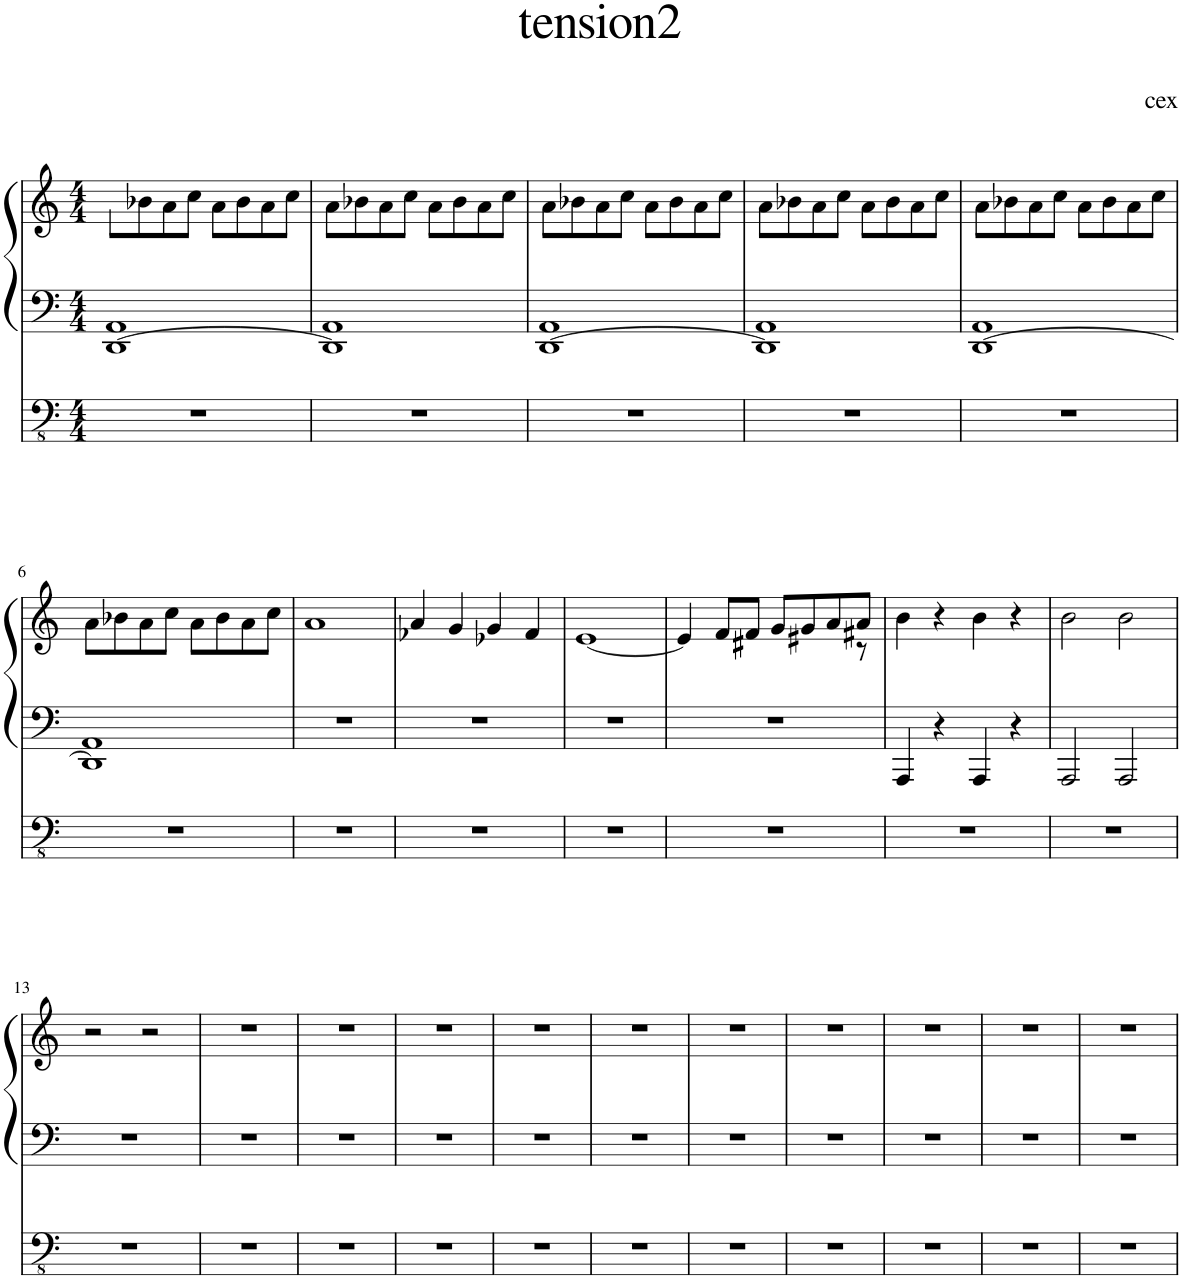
**kern	**kern	**kern
*part1	*part1	*part1
*staff3	*staff2	*staff1
*I"Órgano de tubos	*	*
*clefFv4	*clefF4	*clefG2
*k[]	*k[]	*k[]
*M4/4	*M4/4	*M4/4
=1	=1	=1
*	*^	*
1r	[1DD	1AA	8a\L
.	.	.	8b-X\
.	.	.	8a\
.	.	.	8cc\J
.	.	.	8a\L
.	.	.	8b-\
.	.	.	8a\
.	.	.	8cc\J
=2	=2	=2	=2
1r	1DD]	1AA	8a\L
.	.	.	8b-X\
.	.	.	8a\
.	.	.	8cc\J
.	.	.	8a\L
.	.	.	8b-\
.	.	.	8a\
.	.	.	8cc\J
=3	=3	=3	=3
1r	[1DD	1AA	8a\L
.	.	.	8b-X\
.	.	.	8a\
.	.	.	8cc\J
.	.	.	8a\L
.	.	.	8b-\
.	.	.	8a\
.	.	.	8cc\J
=4	=4	=4	=4
1r	1DD]	1AA	8a\L
.	.	.	8b-X\
.	.	.	8a\
.	.	.	8cc\J
.	.	.	8a\L
.	.	.	8b-\
.	.	.	8a\
.	.	.	8cc\J
=5	=5	=5	=5
1r	[1DD	1AA	8a\L
.	.	.	8b-X\
.	.	.	8a\
.	.	.	8cc\J
.	.	.	8a\L
.	.	.	8b-\
.	.	.	8a\
.	.	.	8cc\J
!!LO:LB:g=z
=6	=6	=6	=6
1r	1DD]	1AA	8a\L
.	.	.	8b-X\
.	.	.	8a\
.	.	.	8cc\J
.	.	.	8a\L
.	.	.	8b-\
.	.	.	8a\
.	.	.	8cc\J
*	*v	*v	*
=7	=7	=7
1r	1r	1a
=8	=8	=8
1r	1r	4a-X/
.	.	4g/
.	.	4g-X/
.	.	4f/
=9	=9	=9
1r	1r	[1e
=10	=10	=10
*	*	*^
1r	1r	4e/]	2..ryy
.	.	8f/L	.
.	.	8f#X/J	.
.	.	8g/L	.
.	.	8g#X/	.
.	.	8a/	.
.	.	8a#X/J	8r
*	*	*v	*v
=11	=11	=11
1r	4AAA/	4b\
.	4r	4r
.	4AAA/	4b\
.	4r	4r
=12	=12	=12
1r	2AAA/	2b\
.	2AAA/	2b\
!!LO:LB:g=z
=13	=13	=13
1r	1r	2r
.	.	2r
=14	=14	=14
1r	1r	1r
=15	=15	=15
1r	1r	1r
=16	=16	=16
1r	1r	1r
=17	=17	=17
1r	1r	1r
=18	=18	=18
1r	1r	1r
=19	=19	=19
1r	1r	1r
=20	=20	=20
1r	1r	1r
=21	=21	=21
1r	1r	1r
=22	=22	=22
1r	1r	1r
=23	=23	=23
1r	1r	1r
=	=	=
*-	*-	*-
